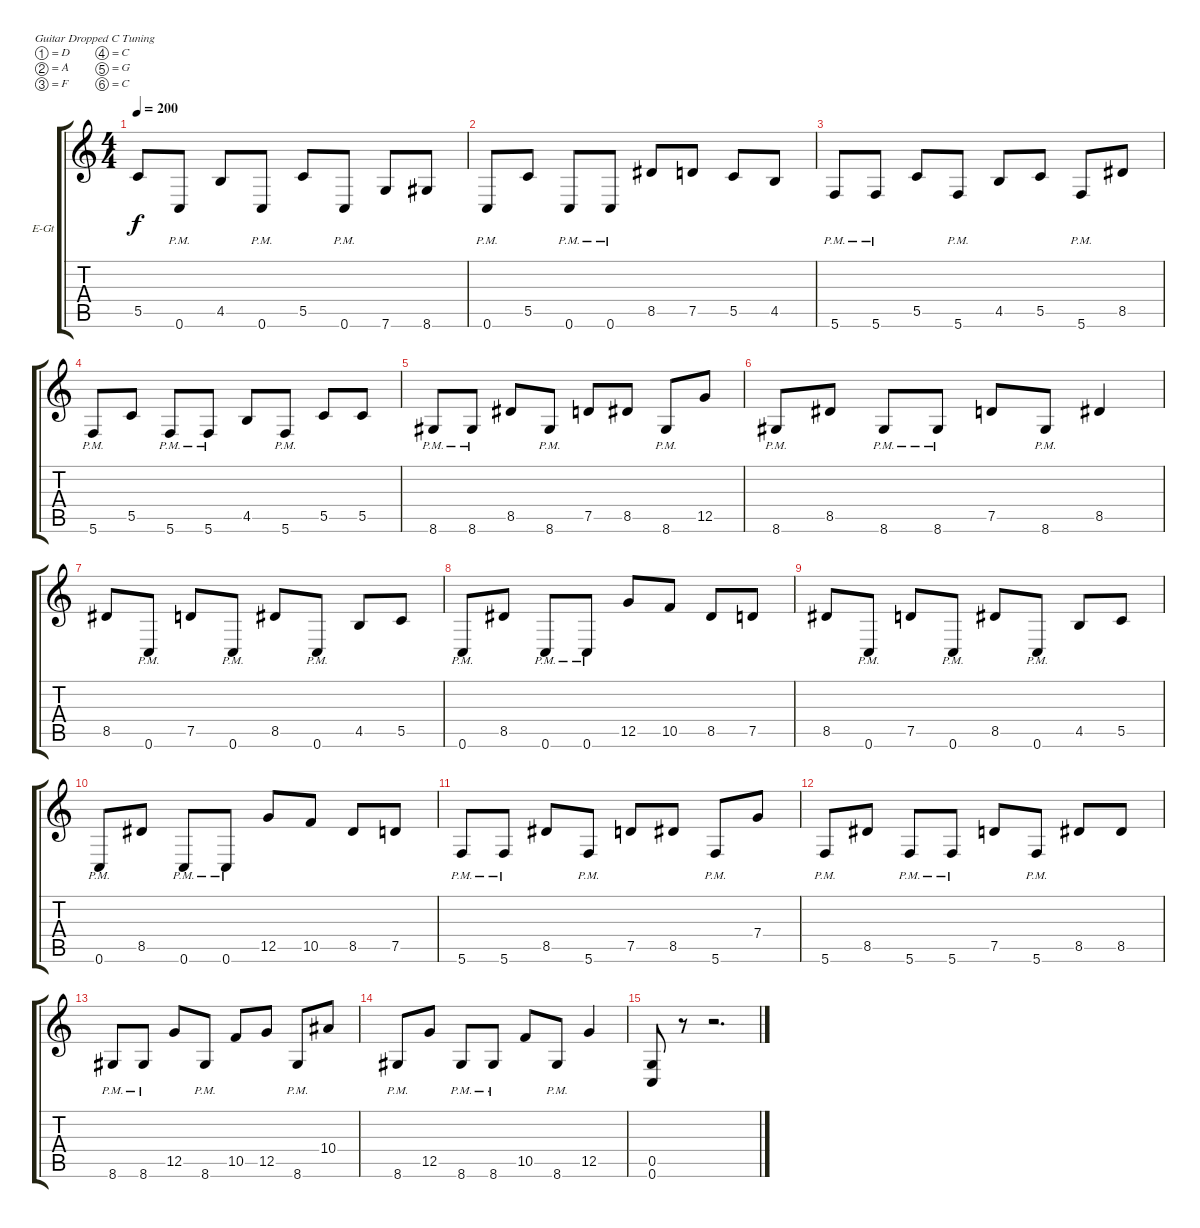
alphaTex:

\defaultSystemsLayout 4
\bracketExtendMode groupsimilarinstruments
\firstSystemTrackNameOrientation horizontal
\otherSystemsTrackNameOrientation horizontal
\track ("Guitar 2" "E-Gt") {instrument distortionguitar}
\staff {score tabs}
\tuning (D4 A3 F3 C3 G2 C2)
\ts (4 4)
\tempo 200
\clef g2
\ks c
5.5.8{dy f} 0.6{pm}.8 4.5.8 0.6{pm}.8 5.5.8 0.6{pm}.8 7.6.8 8.6.8 |
0.6{pm}.8 5.5.8 0.6{pm}.8 0.6{pm}.8 8.5.8 7.5.8 5.5.8 4.5.8 |
5.6{pm}.8 5.6{pm}.8 5.5.8 5.6{pm}.8 4.5.8 5.5.8 5.6{pm}.8 8.5.8 |
5.6{pm}.8 5.5.8 5.6{pm}.8 5.6{pm}.8 4.5.8 5.6{pm}.8 5.5.8 5.5.8 |
8.6{pm}.8 8.6{pm}.8 8.5.8 8.6{pm}.8 7.5.8 8.5.8 8.6{pm}.8 12.5.8 |
8.6{pm}.8 8.5.8 8.6{pm}.8 8.6{pm}.8 7.5.8 8.6{pm}.8 8.5.4 |
8.5.8 0.6{pm}.8 7.5.8 0.6{pm}.8 8.5.8 0.6{pm}.8 4.5.8 5.5.8 |
0.6{pm}.8 8.5.8 0.6{pm}.8 0.6{pm}.8 12.5.8 10.5.8 8.5.8 7.5.8 |
8.5.8 0.6{pm}.8 7.5.8 0.6{pm}.8 8.5.8 0.6{pm}.8 4.5.8 5.5.8 |
0.6{pm}.8 8.5.8 0.6{pm}.8 0.6{pm}.8 12.5.8 10.5.8 8.5.8 7.5.8 |
5.6{pm}.8 5.6{pm}.8 8.5.8 5.6{pm}.8 7.5.8 8.5.8 5.6{pm}.8 7.4.8 |
5.6{pm}.8 8.5.8 5.6{pm}.8 5.6{pm}.8 7.5.8 5.6{pm}.8 8.5.8 8.5.8 |
8.6{pm}.8 8.6{pm}.8 12.5.8 8.6{pm}.8 10.5.8 12.5.8 8.6{pm}.8 10.4.8 |
8.6{pm}.8 12.5.8 8.6{pm}.8 8.6{pm}.8 10.5.8 8.6{pm}.8 12.5.4 |
(0.5 0.6).8 r.8 r.2{d}
